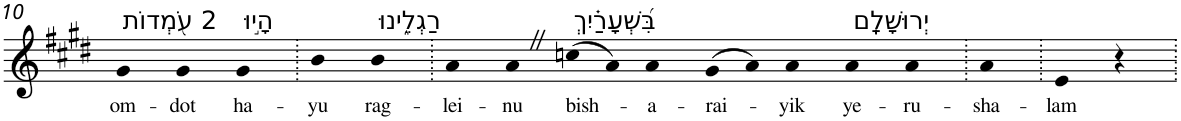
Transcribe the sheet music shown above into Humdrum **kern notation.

**kern	**text
*part1	*part1
*staff1	*staff1
*I"Piano	*
*I'Pno	*
!!LO:PB:g=z
*clefG2	*
*k[f#c#g#d#]	*
*E:	*
=10	=10
!LO:TX:a:t=2 עֹ֭מְדוֹת	!
!	!LO:LY:b
4g#	om-
!	!LO:LY:b
4g#	-dot
!LO:TX:a:t=הָי֣וּ	!
!	!LO:LY:b
4g#	ha-
=11.	=11.
!	!LO:LY:b
4b	-yu
!LO:TX:a:t=רַגְלֵ֑ינוּ	!
!	!LO:LY:b
4b	rag-
=12.	=12.
!	!LO:LY:b
4a	-lei-
!	!LO:LY:b
4aZ	-nu
!LO:TX:a:t=בִּ֝שְׁעָרַ֗יִךְ	!
!	!LO:LY:b
(>8ccn	bish-
8a)	.
!	!LO:LY:b
4a	-a-
!	!LO:LY:b
(>8g#	-rai-
8a)	.
!	!LO:LY:b
4a	-yik
!LO:TX:a:t=יְרוּשָׁלִָֽם	!
!	!LO:LY:b
4a	ye-
!	!LO:LY:b
4a	-ru-
=13.	=13.
!	!LO:LY:b
4a	-sha-
=14.	=14.
!	!LO:LY:b
4e	-lam
4r	.
=.	=.
*-	*-
